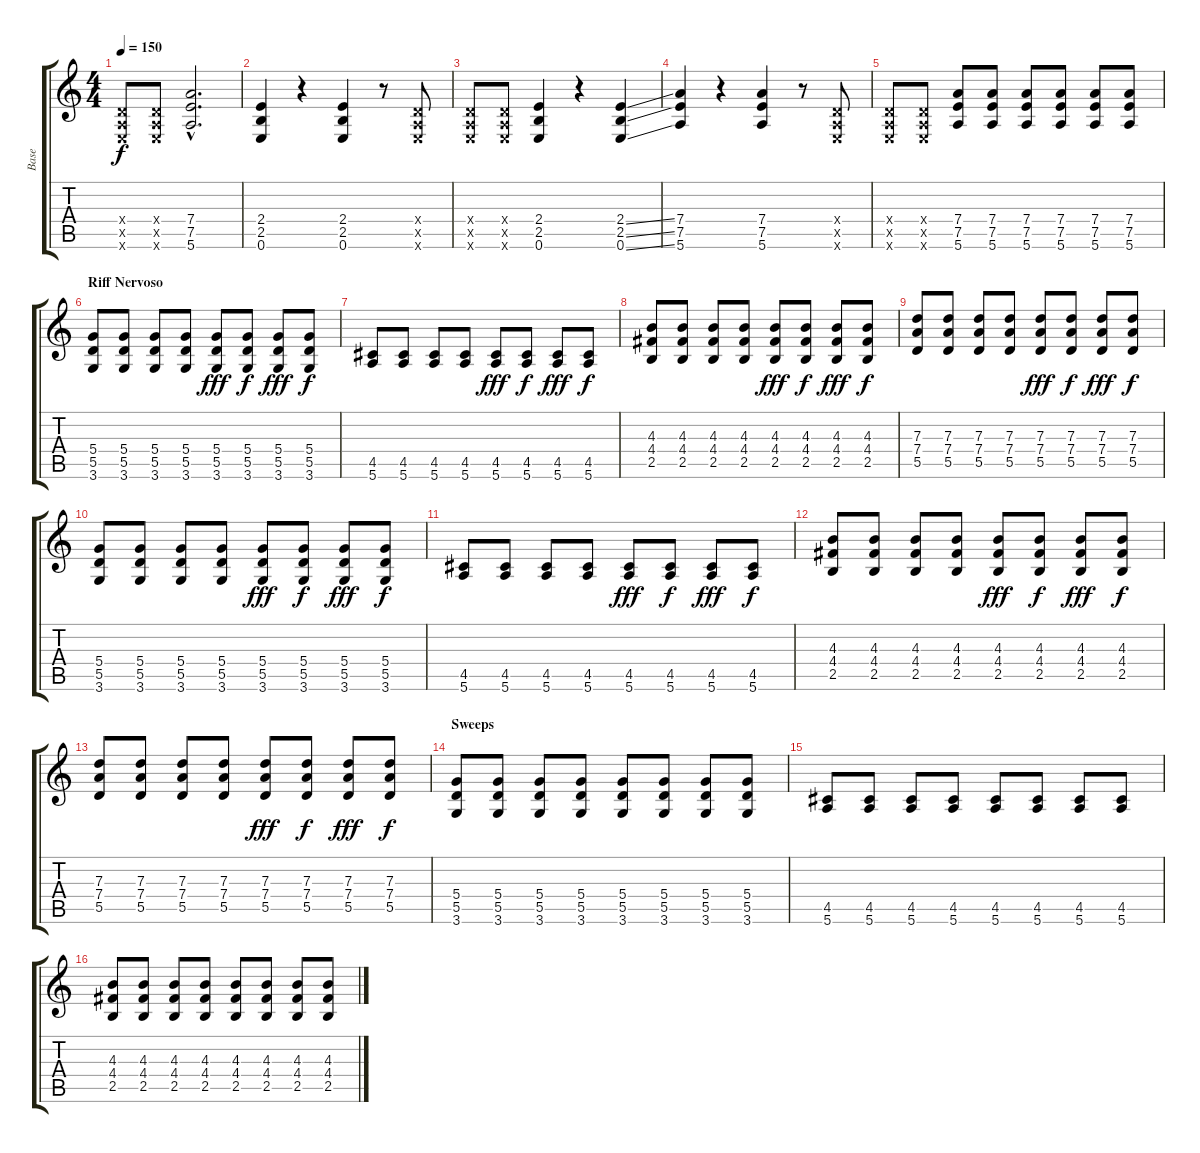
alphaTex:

\track ("Base" "Base") {instrument distortionguitar}
\staff {score tabs}
\tuning (E4 B3 G3 D3 A2 E2) {hide}
\ts (4 4)
\tempo 150
\clef g2
\ks c
(0.4{x} 0.5{x} 0.6{x}).8{dy f} (0.4{x} 0.5{x} 0.6{x}).8 (7.4{hac} 7.5{hac} 5.6{hac}).2{d} |
(2.4 2.5 0.6).4 r.4 (2.4 2.5 0.6).4 r.8 (0.4{x} 0.5{x} 0.6{x}).8 |
(0.4{x} 0.5{x} 0.6{x}).8 (0.4{x} 0.5{x} 0.6{x}).8 (2.4 2.5 0.6).4 r.4 (2.4{ss} 2.5{ss} 0.6{ss}).4 |
(7.4 7.5 5.6).4 r.4 (7.4 7.5 5.6).4 r.8 (0.4{x} 0.5{x} 0.6{x}).8 |
(0.4{x} 0.5{x} 0.6{x}).8 (0.4{x} 0.5{x} 0.6{x}).8 (7.4 7.5 5.6).8 (7.4 7.5 5.6).8 (7.4 7.5 5.6).8 (7.4 7.5 5.6).8 (7.4 7.5 5.6).8 (7.4 7.5 5.6).8 |
\section ("" "Riff Nervoso")
(5.4 5.5 3.6).8{volume 12} (5.4 5.5 3.6).8 (5.4 5.5 3.6).8 (5.4 5.5 3.6).8 (5.4 5.5 3.6).8{dy fff} (5.4 5.5 3.6).8{dy f} (5.4 5.5 3.6).8{dy fff} (5.4 5.5 3.6).8{dy f} |
(4.5 5.6).8 (4.5 5.6).8 (4.5 5.6).8 (4.5 5.6).8 (4.5 5.6).8{dy fff} (4.5 5.6).8{dy f} (4.5 5.6).8{dy fff} (4.5 5.6).8{dy f} |
(4.3 4.4 2.5).8 (4.3 4.4 2.5).8 (4.3 4.4 2.5).8 (4.3 4.4 2.5).8 (4.3 4.4 2.5).8{dy fff} (4.3 4.4 2.5).8{dy f} (4.3 4.4 2.5).8{dy fff} (4.3 4.4 2.5).8{dy f} |
(7.3 7.4 5.5).8 (7.3 7.4 5.5).8 (7.3 7.4 5.5).8 (7.3 7.4 5.5).8 (7.3 7.4 5.5).8{dy fff} (7.3 7.4 5.5).8{dy f} (7.3 7.4 5.5).8{dy fff} (7.3 7.4 5.5).8{dy f} |
(5.4 5.5 3.6).8 (5.4 5.5 3.6).8 (5.4 5.5 3.6).8 (5.4 5.5 3.6).8 (5.4 5.5 3.6).8{dy fff} (5.4 5.5 3.6).8{dy f} (5.4 5.5 3.6).8{dy fff} (5.4 5.5 3.6).8{dy f} |
(4.5 5.6).8 (4.5 5.6).8 (4.5 5.6).8 (4.5 5.6).8 (4.5 5.6).8{dy fff} (4.5 5.6).8{dy f} (4.5 5.6).8{dy fff} (4.5 5.6).8{dy f} |
(4.3 4.4 2.5).8 (4.3 4.4 2.5).8 (4.3 4.4 2.5).8 (4.3 4.4 2.5).8 (4.3 4.4 2.5).8{dy fff} (4.3 4.4 2.5).8{dy f} (4.3 4.4 2.5).8{dy fff} (4.3 4.4 2.5).8{dy f} |
(7.3 7.4 5.5).8 (7.3 7.4 5.5).8 (7.3 7.4 5.5).8 (7.3 7.4 5.5).8 (7.3 7.4 5.5).8{dy fff} (7.3 7.4 5.5).8{dy f} (7.3 7.4 5.5).8{dy fff} (7.3 7.4 5.5).8{dy f} |
\section ("" "Sweeps")
(5.4 5.5 3.6).8 (5.4 5.5 3.6).8 (5.4 5.5 3.6).8 (5.4 5.5 3.6).8 (5.4 5.5 3.6).8 (5.4 5.5 3.6).8 (5.4 5.5 3.6).8 (5.4 5.5 3.6).8 |
(4.5 5.6).8 (4.5 5.6).8 (4.5 5.6).8 (4.5 5.6).8 (4.5 5.6).8 (4.5 5.6).8 (4.5 5.6).8 (4.5 5.6).8 |
(4.3 4.4 2.5).8 (4.3 4.4 2.5).8 (4.3 4.4 2.5).8 (4.3 4.4 2.5).8 (4.3 4.4 2.5).8 (4.3 4.4 2.5).8 (4.3 4.4 2.5).8 (4.3 4.4 2.5).8
